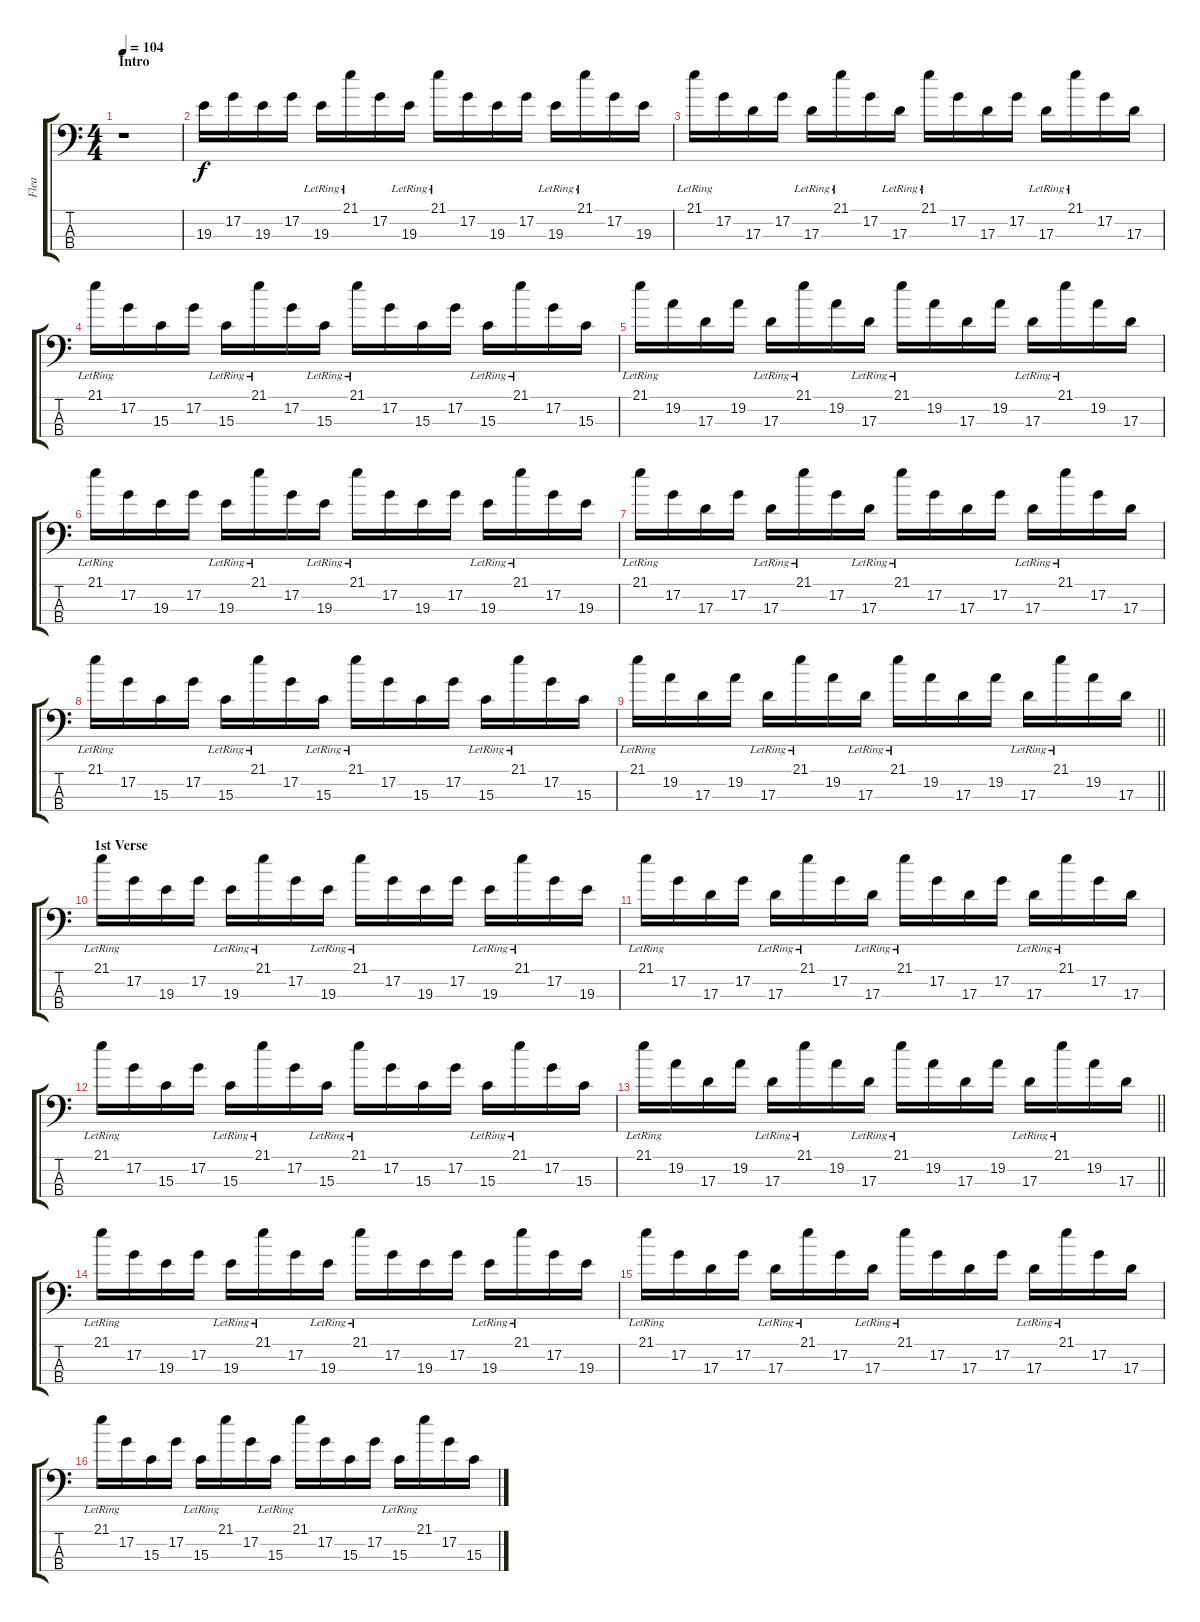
\track ("Flea" "Flea") {instrument electricbassfinger}
\staff {score tabs}
\tuning (G2 D2 A1 E1) {hide}
\ts (4 4)
\section ("" "Intro")
\tempo 104
\clef f4
\ks c
r.1{dy f instrument electricbassfinger} |
19.3.16 17.2.16 19.3.16 17.2.16 19.3{lr}.16 21.1{lr}.16 17.2.16 19.3{lr}.16 21.1{lr}.16 17.2.16 19.3.16 17.2.16 19.3{lr}.16 21.1{lr}.16 17.2.16 19.3.16 |
21.1{lr}.16 17.2.16 17.3.16 17.2.16 17.3{lr}.16 21.1{lr}.16 17.2.16 17.3{lr}.16 21.1{lr}.16 17.2.16 17.3.16 17.2.16 17.3{lr}.16 21.1{lr}.16 17.2.16 17.3.16 |
21.1{lr}.16 17.2.16 15.3.16 17.2.16 15.3{lr}.16 21.1{lr}.16 17.2.16 15.3{lr}.16 21.1{lr}.16 17.2.16 15.3.16 17.2.16 15.3{lr}.16 21.1{lr}.16 17.2.16 15.3.16 |
21.1{lr}.16 19.2.16 17.3.16 19.2.16 17.3{lr}.16 21.1{lr}.16 19.2.16 17.3{lr}.16 21.1{lr}.16 19.2.16 17.3.16 19.2.16 17.3{lr}.16 21.1{lr}.16 19.2.16 17.3.16 |
21.1{lr}.16 17.2.16 19.3.16 17.2.16 19.3{lr}.16 21.1{lr}.16 17.2.16 19.3{lr}.16 21.1{lr}.16 17.2.16 19.3.16 17.2.16 19.3{lr}.16 21.1{lr}.16 17.2.16 19.3.16 |
21.1{lr}.16 17.2.16 17.3.16 17.2.16 17.3{lr}.16 21.1{lr}.16 17.2.16 17.3{lr}.16 21.1{lr}.16 17.2.16 17.3.16 17.2.16 17.3{lr}.16 21.1{lr}.16 17.2.16 17.3.16 |
21.1{lr}.16 17.2.16 15.3.16 17.2.16 15.3{lr}.16 21.1{lr}.16 17.2.16 15.3{lr}.16 21.1{lr}.16 17.2.16 15.3.16 17.2.16 15.3{lr}.16 21.1{lr}.16 17.2.16 15.3.16 |
\barLineRight lightlight
21.1{lr}.16 19.2.16 17.3.16 19.2.16 17.3{lr}.16 21.1{lr}.16 19.2.16 17.3{lr}.16 21.1{lr}.16 19.2.16 17.3.16 19.2.16 17.3{lr}.16 21.1{lr}.16 19.2.16 17.3.16 |
\section ("" "1st Verse")
21.1{lr}.16 17.2.16 19.3.16 17.2.16 19.3{lr}.16 21.1{lr}.16 17.2.16 19.3{lr}.16 21.1{lr}.16 17.2.16 19.3.16 17.2.16 19.3{lr}.16 21.1{lr}.16 17.2.16 19.3.16 |
21.1{lr}.16 17.2.16 17.3.16 17.2.16 17.3{lr}.16 21.1{lr}.16 17.2.16 17.3{lr}.16 21.1{lr}.16 17.2.16 17.3.16 17.2.16 17.3{lr}.16 21.1{lr}.16 17.2.16 17.3.16 |
21.1{lr}.16 17.2.16 15.3.16 17.2.16 15.3{lr}.16 21.1{lr}.16 17.2.16 15.3{lr}.16 21.1{lr}.16 17.2.16 15.3.16 17.2.16 15.3{lr}.16 21.1{lr}.16 17.2.16 15.3.16 |
\barLineRight lightlight
21.1{lr}.16 19.2.16 17.3.16 19.2.16 17.3{lr}.16 21.1{lr}.16 19.2.16 17.3{lr}.16 21.1{lr}.16 19.2.16 17.3.16 19.2.16 17.3{lr}.16 21.1{lr}.16 19.2.16 17.3.16 |
21.1{lr}.16 17.2.16 19.3.16 17.2.16 19.3{lr}.16 21.1{lr}.16 17.2.16 19.3{lr}.16 21.1{lr}.16 17.2.16 19.3.16 17.2.16 19.3{lr}.16 21.1{lr}.16 17.2.16 19.3.16 |
21.1{lr}.16 17.2.16 17.3.16 17.2.16 17.3{lr}.16 21.1{lr}.16 17.2.16 17.3{lr}.16 21.1{lr}.16 17.2.16 17.3.16 17.2.16 17.3{lr}.16 21.1{lr}.16 17.2.16 17.3.16 |
21.1{lr}.16 17.2.16 15.3.16 17.2.16 15.3{lr}.16 21.1{lr}.16 17.2.16 15.3{lr}.16 21.1{lr}.16 17.2.16 15.3.16 17.2.16 15.3{lr}.16 21.1{lr}.16 17.2.16 15.3.16
